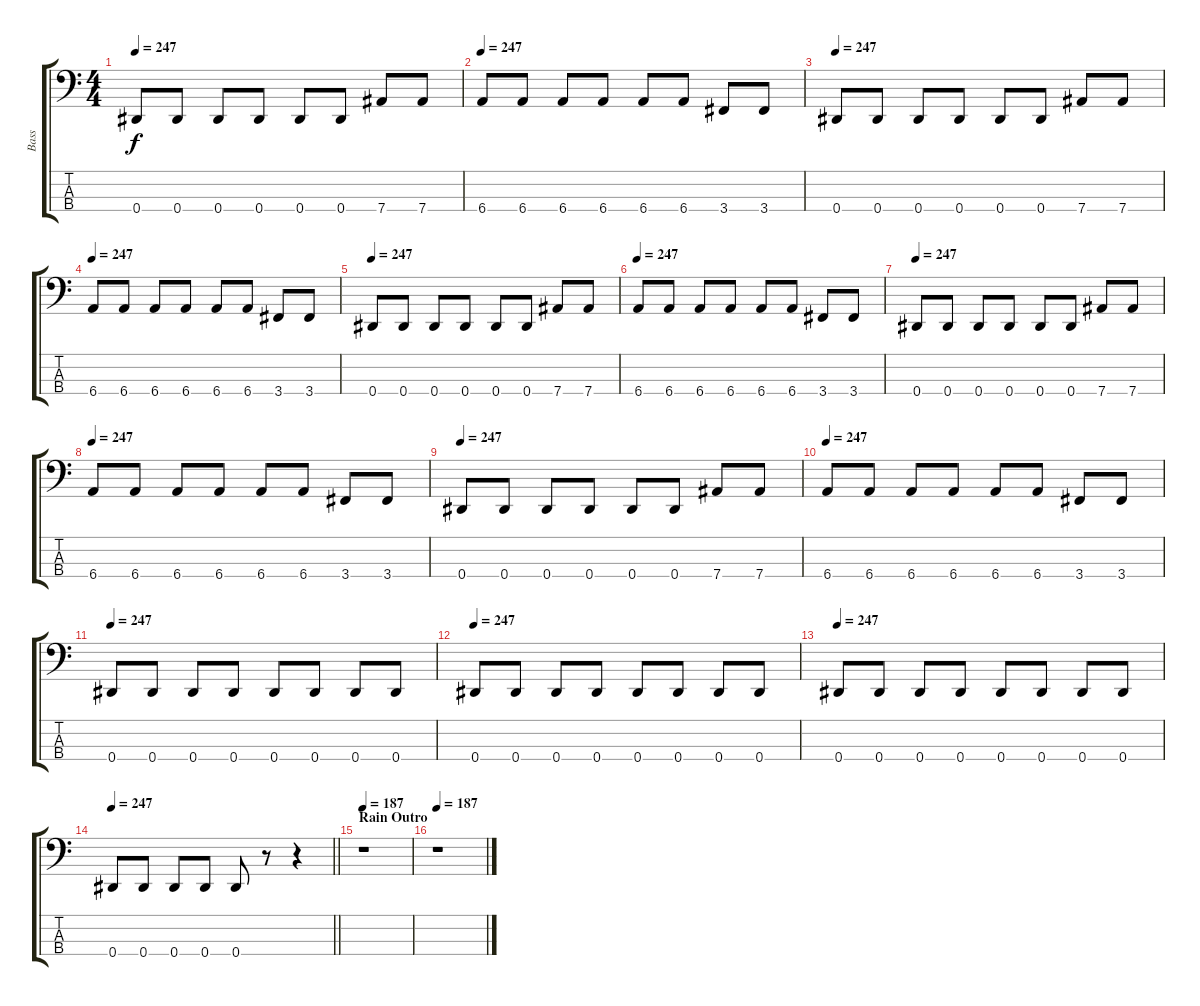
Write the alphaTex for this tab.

\track ("Bass" "Bass") {instrument electricbasspick}
\staff {score tabs}
\tuning (Gb2 Db2 Ab1 Eb1) {hide}
\ts (4 4)
\tempo 247
\clef f4
\ks c
0.4.8{dy f} 0.4.8 0.4.8 0.4.8 0.4.8 0.4.8 7.4.8 7.4.8 |
\tempo 247
6.4.8 6.4.8 6.4.8 6.4.8 6.4.8 6.4.8 3.4.8 3.4.8 |
\tempo 247
0.4.8 0.4.8 0.4.8 0.4.8 0.4.8 0.4.8 7.4.8 7.4.8 |
\tempo 247
6.4.8 6.4.8 6.4.8 6.4.8 6.4.8 6.4.8 3.4.8 3.4.8 |
\tempo 247
0.4.8 0.4.8 0.4.8 0.4.8 0.4.8 0.4.8 7.4.8 7.4.8 |
\tempo 247
6.4.8 6.4.8 6.4.8 6.4.8 6.4.8 6.4.8 3.4.8 3.4.8 |
\tempo 247
0.4.8 0.4.8 0.4.8 0.4.8 0.4.8 0.4.8 7.4.8 7.4.8 |
\tempo 247
6.4.8 6.4.8 6.4.8 6.4.8 6.4.8 6.4.8 3.4.8 3.4.8 |
\tempo 247
0.4.8 0.4.8 0.4.8 0.4.8 0.4.8 0.4.8 7.4.8 7.4.8 |
\tempo 247
6.4.8 6.4.8 6.4.8 6.4.8 6.4.8 6.4.8 3.4.8 3.4.8 |
\tempo 247
0.4.8 0.4.8 0.4.8 0.4.8 0.4.8 0.4.8 0.4.8 0.4.8 |
\tempo 247
0.4.8 0.4.8 0.4.8 0.4.8 0.4.8 0.4.8 0.4.8 0.4.8 |
\tempo 247
0.4.8 0.4.8 0.4.8 0.4.8 0.4.8 0.4.8 0.4.8 0.4.8 |
\tempo 247
\barLineRight lightlight
0.4.8 0.4.8 0.4.8 0.4.8 0.4.8 r.8 r.4 |
\section ("" "Rain Outro")
\tempo 187
r.1 |
\tempo 187
r.1
